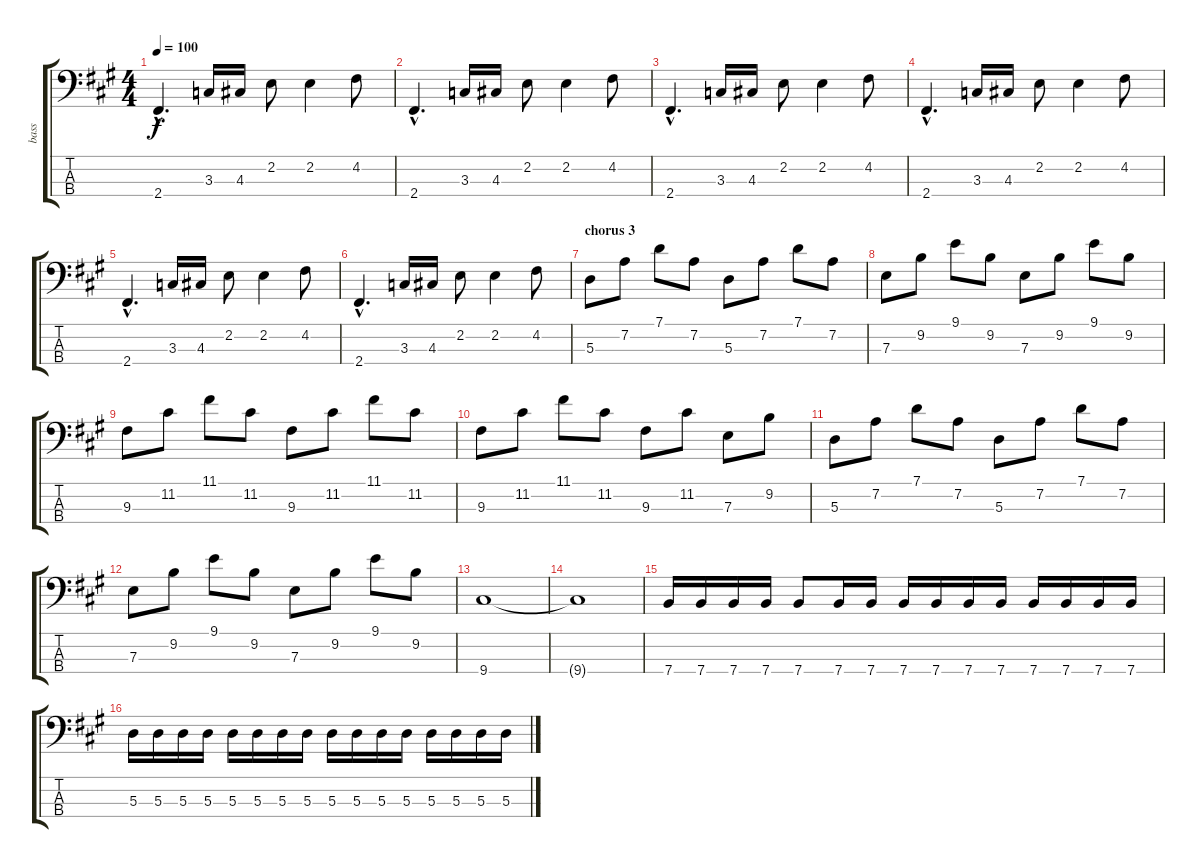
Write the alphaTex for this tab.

\track ("bass" "bass") {instrument electricbassfinger}
\staff {score tabs}
\tuning (G2 D2 A1 E1) {hide}
\ts (4 4)
\tempo 100
\clef f4
\ks a
2.4{hac}.4{d dy f} 3.3.16 4.3.16 2.2.8 2.2.4 4.2.8 |
2.4{hac}.4{d} 3.3.16 4.3.16 2.2.8 2.2.4 4.2.8 |
2.4{hac}.4{d} 3.3.16 4.3.16 2.2.8 2.2.4 4.2.8 |
2.4{hac}.4{d} 3.3.16 4.3.16 2.2.8 2.2.4 4.2.8 |
2.4{hac}.4{d} 3.3.16 4.3.16 2.2.8 2.2.4 4.2.8 |
2.4{hac}.4{d} 3.3.16 4.3.16 2.2.8 2.2.4 4.2.8 |
\section ("" "chorus 3")
5.3.8 7.2.8 7.1.8 7.2.8 5.3.8 7.2.8 7.1.8 7.2.8 |
7.3.8 9.2.8 9.1.8 9.2.8 7.3.8 9.2.8 9.1.8 9.2.8 |
9.3.8 11.2.8 11.1.8 11.2.8 9.3.8 11.2.8 11.1.8 11.2.8 |
9.3.8 11.2.8 11.1.8 11.2.8 9.3.8 11.2.8 7.3.8 9.2.8 |
5.3.8 7.2.8 7.1.8 7.2.8 5.3.8 7.2.8 7.1.8 7.2.8 |
7.3.8 9.2.8 9.1.8 9.2.8 7.3.8 9.2.8 9.1.8 9.2.8 |
9.4.1 |
9.4{t}.1 |
7.4.16 7.4.16 7.4.16 7.4.16 7.4.8 7.4.16 7.4.16 7.4.16 7.4.16 7.4.16 7.4.16 7.4.16 7.4.16 7.4.16 7.4.16 |
5.3.16 5.3.16 5.3.16 5.3.16 5.3.16 5.3.16 5.3.16 5.3.16 5.3.16 5.3.16 5.3.16 5.3.16 5.3.16 5.3.16 5.3.16 5.3.16
